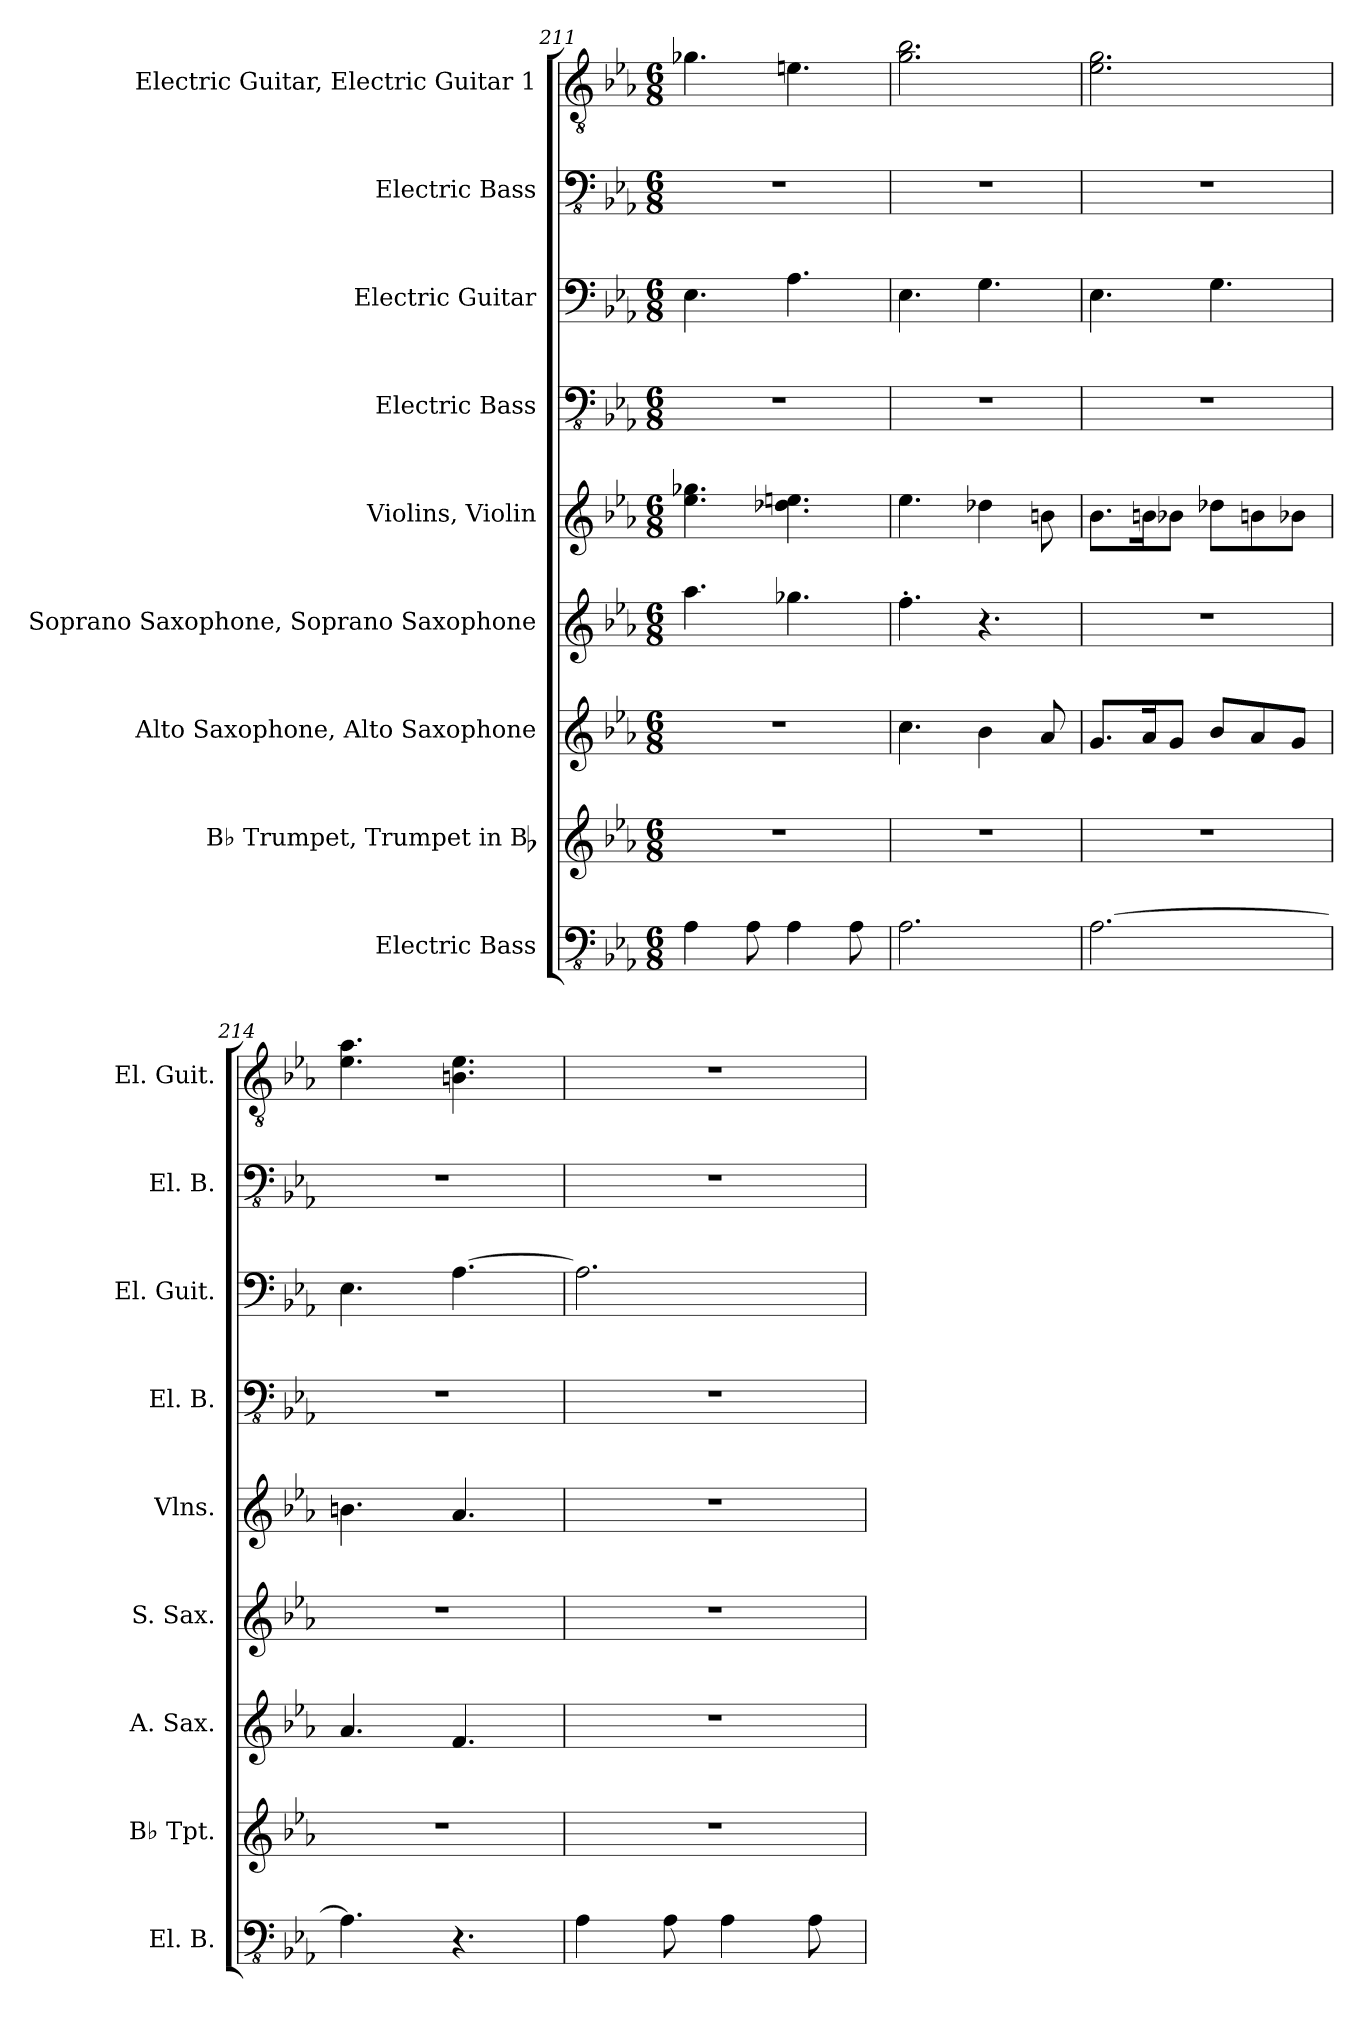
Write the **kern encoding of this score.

**kern	**kern	**kern	**kern	**kern	**kern	**kern	**kern	**kern
*part9	*part8	*part7	*part6	*part5	*part4	*part3	*part2	*part1
*staff9	*staff8	*staff7	*staff6	*staff5	*staff4	*staff3	*staff2	*staff1
*I"Electric Bass	*I"B♭ Trumpet, Trumpet in Bb	*I"Alto Saxophone, Alto Saxophone	*I"Soprano Saxophone, Soprano Saxophone	*I"Violins, Violin	*I"Electric Bass	*I"Electric Guitar	*I"Electric Bass	*I"Electric Guitar, Electric Guitar 1
*I'El. B.	*I'B♭ Tpt.	*I'A. Sax.	*I'S. Sax.	*I'Vlns.	*I'El. B.	*I'El. Guit.	*I'El. B.	*I'El. Guit.
*clefFv4	*clefG2	*clefG2	*clefG2	*clefG2	*clefFv4	*clefF4	*clefFv4	*clefGv2
*	*ITrd1c2	*ITrd5c9	*ITrd1c2	*	*	*	*	*
*k[b-e-a-]	*k[b-e-a-d-g-]	*k[b-e-a-d-g-c-]	*k[b-e-a-d-g-]	*k[b-e-a-]	*k[b-e-a-]	*k[b-e-a-]	*k[b-e-a-]	*k[b-e-a-]
*M6/8	*M6/8	*M6/8	*M6/8	*M6/8	*M6/8	*M6/8	*M6/8	*M6/8
=211	=211	=211	=211	=211	=211	=211	=211	=211
4AA-\	2.r	2.r	4.gg-\	4.ee-\ 4.gg-X\	2.r	4.E-\	2.r	4.g-X\
8AA-\	.	.	.	.	.	.	.	.
4AA-\	.	.	4.ff-X\	4.dd-X\ 4.een\	.	4.A-\	.	4.en\
8AA-\	.	.	.	.	.	.	.	.
=212	=212	=212	=212	=212	=212	=212	=212	=212
2.AA-\	2.r	4.e-\	4.ee-'\	4.ee-\	2.r	4.E-\	2.r	2.g\ 2.b-\
.	.	4d-\	4.r	4dd-X\	.	4.G\	.	.
.	.	8c-/	.	8bn\	.	.	.	.
=213	=213	=213	=213	=213	=213	=213	=213	=213
[2.AA-\	2.r	8.B-/L	2.r	8.b-\L	2.r	4.E-\	2.r	2.e-\ 2.g\
.	.	16c-/K	.	16bn\K	.	.	.	.
.	.	8B-/J	.	8b-X\J	.	.	.	.
.	.	8d-/L	.	8dd-X\L	.	4.G\	.	.
.	.	8c-/	.	8bn\	.	.	.	.
.	.	8B-/J	.	8b-X\J	.	.	.	.
!!LO:PB:g=z
=214	=214	=214	=214	=214	=214	=214	=214	=214
4.AA-\]	2.r	4.c-/	2.r	4.bn\	2.r	4.E-\	2.r	4.e-\ 4.a-\
4.r	.	4.A-/	.	4.a-/	.	[4.A-\	.	4.Bn\ 4.e-\
=215	=215	=215	=215	=215	=215	=215	=215	=215
4AA-\	2.r	2.r	2.r	2.r	2.r	2.A-\]	2.r	2.r
8AA-\	.	.	.	.	.	.	.	.
4AA-\	.	.	.	.	.	.	.	.
8AA-\	.	.	.	.	.	.	.	.
=	=	=	=	=	=	=	=	=
*-	*-	*-	*-	*-	*-	*-	*-	*-
